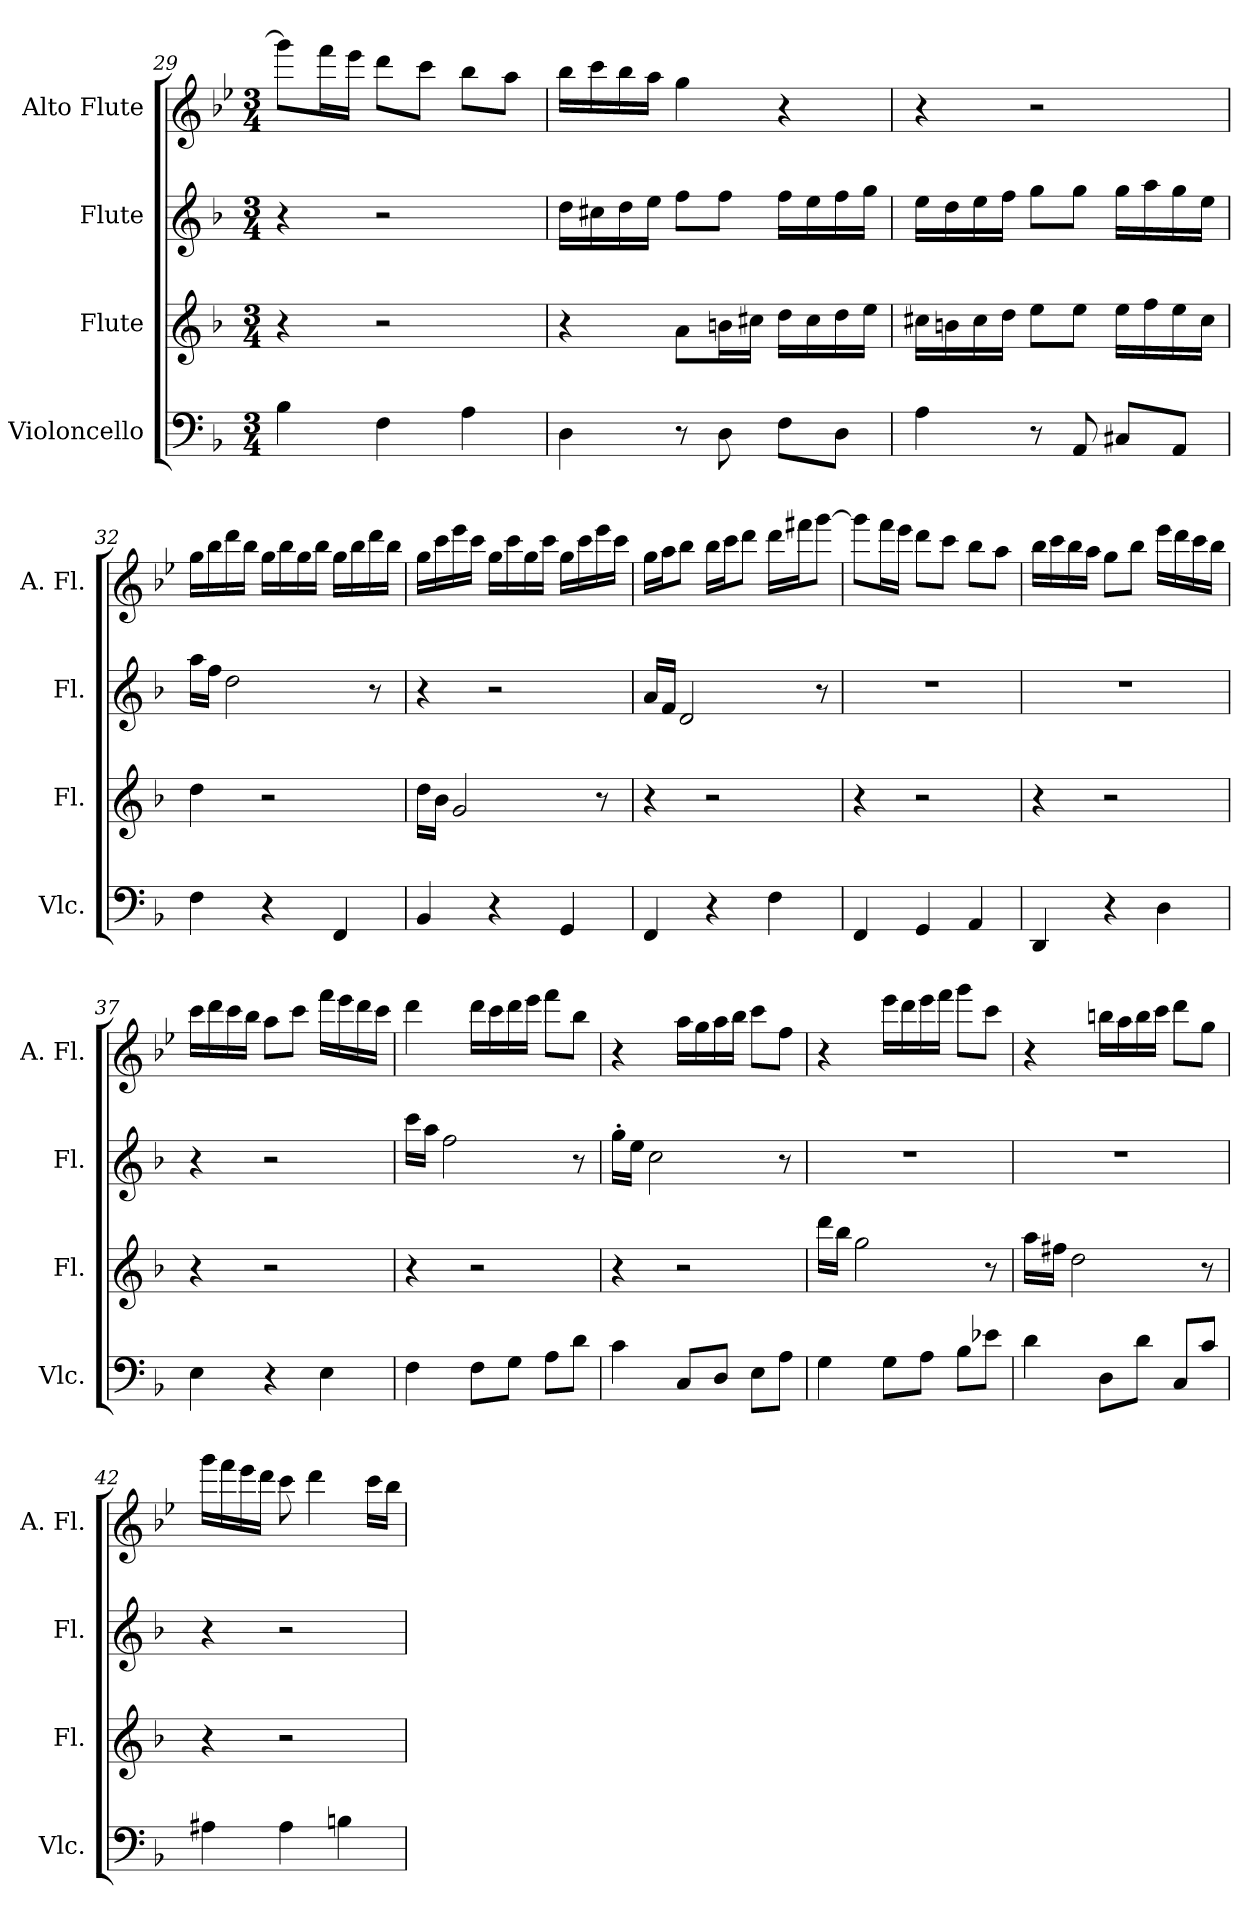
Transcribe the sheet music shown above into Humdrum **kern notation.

**kern	**kern	**kern	**kern
*part4	*part3	*part2	*part1
*staff4	*staff3	*staff2	*staff1
*I"Violoncello	*I"Flute	*I"Flute	*I"Alto Flute
*I'Vlc.	*I'Fl.	*I'Fl.	*I'A. Fl.
!!LO:PB:g=z
*clefF4	*clefG2	*clefG2	*clefG2
*	*	*	*ITrd3c5
*k[b-]	*k[b-]	*k[b-]	*k[b-]
*F:	*F:	*F:	*F:
*M3/4	*M3/4	*M3/4	*M3/4
=29	=29	=29	=29
4B-\	4r	4r	8ddd\L]
.	.	.	16ccc\L
.	.	.	16bb-\JJ
4F\	2r	2r	8aa\L
.	.	.	8gg\J
4A\	.	.	8ff\L
.	.	.	8ee\J
=30	=30	=30	=30
4D\	4r	16dd\LL	16ff\LL
.	.	16cc#X\	16gg\
.	.	16dd\	16ff\
.	.	16ee\JJ	16ee\JJ
8r	8a\L	8ff\L	4dd\
8D\	16bn\L	8ff\J	.
.	16cc#X\JJ	.	.
8F\L	16dd\LL	16ff\LL	4r
.	16cc#\	16ee\	.
8D\J	16dd\	16ff\	.
.	16ee\JJ	16gg\JJ	.
=31	=31	=31	=31
4A\	16cc#X\LL	16ee\LL	4r
.	16bn\	16dd\	.
.	16cc#\	16ee\	.
.	16dd\JJ	16ff\JJ	.
8r	8ee\L	8gg\L	2r
8AA/	8ee\J	8gg\J	.
8C#X/L	16ee\LL	16gg\LL	.
.	16ff\	16aa\	.
8AA/J	16ee\	16gg\	.
.	16cc#\JJ	16ee\JJ	.
!!LO:LB:g=z
=32	=32	=32	=32
4F\	4dd\	16aa\LL	16dd\LL
.	.	16ff\JJ	16ff\
.	.	2dd\	16aa\
.	.	.	16ff\JJ
4r	2r	.	16dd\LL
.	.	.	16ff\
.	.	.	16dd\
.	.	.	16ff\JJ
4FF/	.	.	16dd\LL
.	.	.	16ff\
.	.	8r	16aa\
.	.	.	16ff\JJ
=33	=33	=33	=33
4BB-/	16dd\LL	4r	16dd\LL
.	16b-\JJ	.	16gg\
.	2g/	.	16bb-\
.	.	.	16gg\JJ
4r	.	2r	16dd\LL
.	.	.	16gg\
.	.	.	16dd\
.	.	.	16gg\JJ
4GG/	.	.	16dd\LL
.	.	.	16gg\
.	8r	.	16bb-\
.	.	.	16gg\JJ
=34	=34	=34	=34
4FF/	4r	16a/LL	16dd\LL
.	.	16f/JJ	16ee\J
.	.	2d/	8ff\J
4r	2r	.	16ff\LL
.	.	.	16gg\J
.	.	.	8aa\J
4F\	.	.	16aa\LL
.	.	.	16ccc#X\J
.	.	8r	[8ddd\J
!!LO:LB:g=z
=35	=35	=35	=35
4FF/	4r	2.r	8ddd\L]
.	.	.	16ccc\L
.	.	.	16bb-\JJ
4GG/	2r	.	8aa\L
.	.	.	8gg\J
4AA/	.	.	8ff\L
.	.	.	8ee\J
=36	=36	=36	=36
4DD/	4r	2.r	16ff\LL
.	.	.	16gg\
.	.	.	16ff\
.	.	.	16ee\JJ
4r	2r	.	8dd\L
.	.	.	8ff\J
4D\	.	.	16bb-\LL
.	.	.	16aa\
.	.	.	16gg\
.	.	.	16ff\JJ
=37	=37	=37	=37
4E\	4r	4r	16gg\LL
.	.	.	16aa\
.	.	.	16gg\
.	.	.	16ff\JJ
4r	2r	2r	8ee\L
.	.	.	8gg\J
4E\	.	.	16ccc\LL
.	.	.	16bb-\
.	.	.	16aa\
.	.	.	16gg\JJ
=38	=38	=38	=38
4F\	4r	16ccc\LL	4aa\
.	.	16aa\JJ	.
.	.	2ff\	.
8F\L	2r	.	16aa\LL
.	.	.	16gg\
8G\J	.	.	16aa\
.	.	.	16bb-\JJ
8A\L	.	.	8ccc\L
8d\J	.	8r	8ff\J
!!LO:PB:g=z
=39	=39	=39	=39
4c\	4r	16gg'\LL	4r
.	.	16ee\JJ	.
.	.	2cc\	.
8C/L	2r	.	16ee\LL
.	.	.	16dd\
8D/J	.	.	16ee\
.	.	.	16ff\JJ
8E\L	.	.	8gg\L
8A\J	.	8r	8cc\J
=40	=40	=40	=40
4G\	16ddd\LL	2.r	4r
.	16bb-\JJ	.	.
.	2gg\	.	.
8G\L	.	.	16bb-\LL
.	.	.	16aa\
8A\J	.	.	16bb-\
.	.	.	16ccc\JJ
8B-\L	.	.	8ddd\L
8e-X\J	8r	.	8gg\J
=41	=41	=41	=41
4d\	16aa\LL	2.r	4r
.	16ff#X\JJ	.	.
.	2dd\	.	.
8D\L	.	.	16ff#X\LL
.	.	.	16ee\
8d\J	.	.	16ff#\
.	.	.	16gg\JJ
8C/L	.	.	8aa\L
8c/J	8r	.	8dd\J
=42	=42	=42	=42
4A#X\	4r	4r	16ddd\LL
.	.	.	16ccc\
.	.	.	16bb-\
.	.	.	16aa\JJ
4A#\	2r	2r	8gg\
.	.	.	4aa\
4Bn\	.	.	.
.	.	.	16gg\LL
.	.	.	16ff\JJ
=	=	=	=
*-	*-	*-	*-
